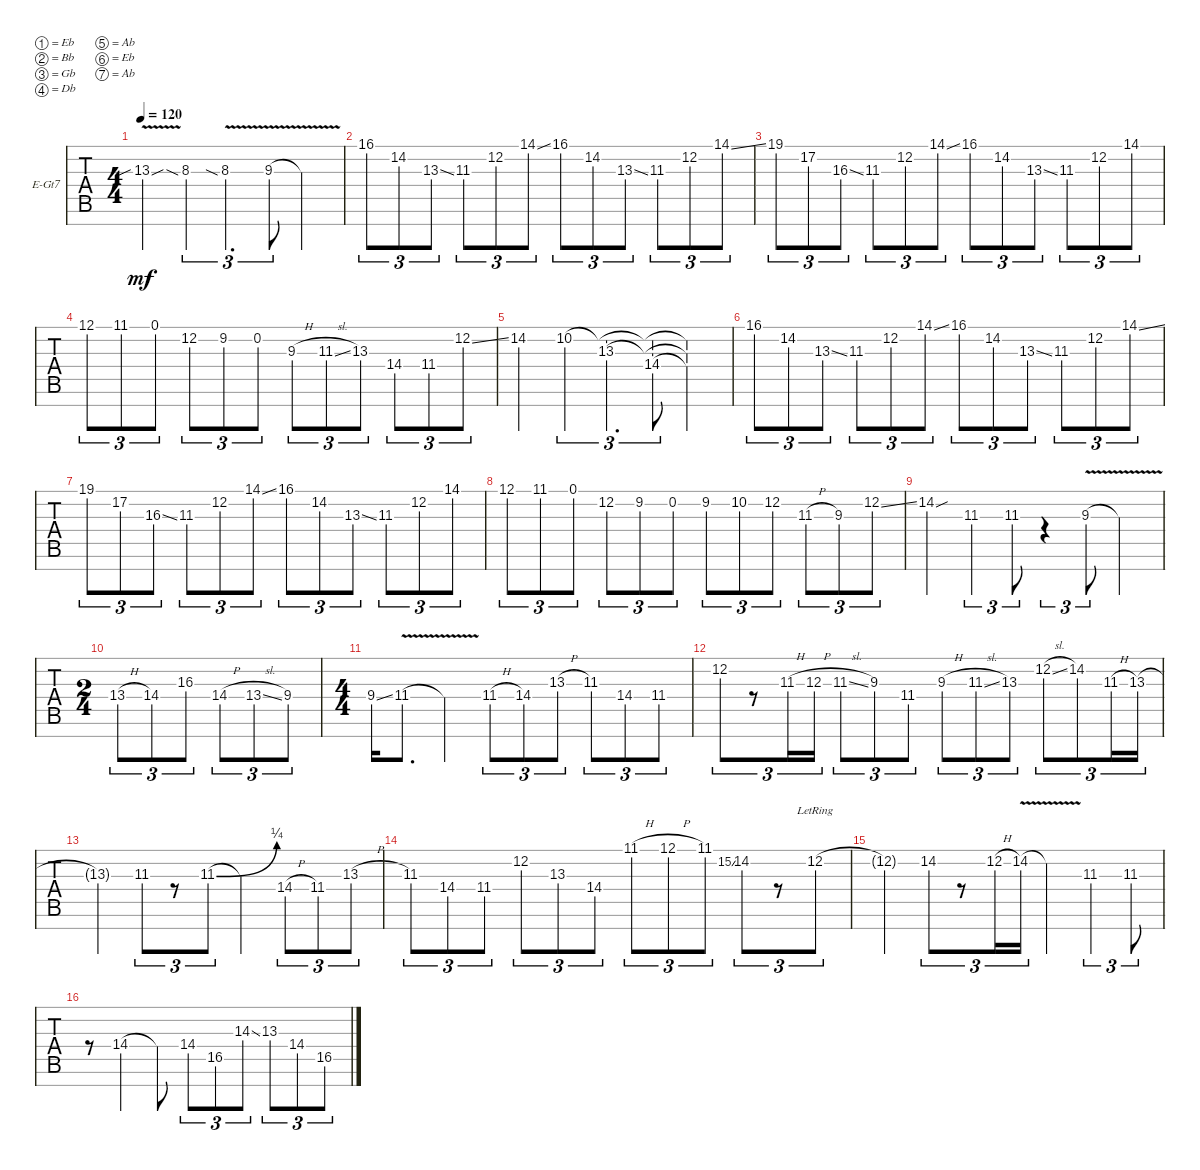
\defaultSystemsLayout 4
\bracketExtendMode groupsimilarinstruments
\firstSystemTrackNameOrientation horizontal
\otherSystemsTrackNameOrientation horizontal
\track ("Aaron Lead" "E-Gt7") {instrument distortionguitar}
\staff {tabs}
\tuning (Eb4 Bb3 Gb3 Db3 Ab2 Eb2 Ab1)
\ts (4 4)
\tempo 120
\clef g2
\ks c
13.3{v sib sou}.4{dy mf} 8.3{sia}.4{tu (3 2)} 8.3{v sia}.4{d tu (3 2)} 9.3{v}.8{tu (3 2)} 9.3{v t}.4 |
16.1.8{tu (3 2)} 14.2.8{tu (3 2)} 13.3{ss}.8{tu (3 2)} 11.3.8{tu (3 2)} 12.2.8{tu (3 2)} 14.1{ss}.8{tu (3 2)} 16.1.8{tu (3 2)} 14.2.8{tu (3 2)} 13.3{ss}.8{tu (3 2)} 11.3.8{tu (3 2)} 12.2.8{tu (3 2)} 14.1{ss}.8{tu (3 2)} |
19.1.8{tu (3 2)} 17.2.8{tu (3 2)} 16.3{ss}.8{tu (3 2)} 11.3.8{tu (3 2)} 12.2.8{tu (3 2)} 14.1{ss}.8{tu (3 2)} 16.1.8{tu (3 2)} 14.2.8{tu (3 2)} 13.3{ss}.8{tu (3 2)} 11.3.8{tu (3 2)} 12.2.8{tu (3 2)} 14.1.8{tu (3 2)} |
12.1.8{tu (3 2)} 11.1.8{tu (3 2)} 0.1.8{tu (3 2)} 12.2.8{tu (3 2)} 9.2.8{tu (3 2)} 0.2.8{tu (3 2)} 9.3{h}.8{tu (3 2)} 11.3{sl}.8{tu (3 2)} 13.3.8{tu (3 2)} 14.4.8{tu (3 2)} 11.4.8{tu (3 2)} 12.2{ss}.8{tu (3 2)} |
14.2.4 10.2.4{tu (3 2)} (13.3 10.2{t}).4{d tu (3 2)} (14.4 13.3{t} 10.2{t}).8{tu (3 2)} (14.4{t} 13.3{t} 10.2{t}).4 |
16.1.8{tu (3 2)} 14.2.8{tu (3 2)} 13.3{ss}.8{tu (3 2)} 11.3.8{tu (3 2)} 12.2.8{tu (3 2)} 14.1{ss}.8{tu (3 2)} 16.1.8{tu (3 2)} 14.2.8{tu (3 2)} 13.3{ss}.8{tu (3 2)} 11.3.8{tu (3 2)} 12.2.8{tu (3 2)} 14.1{ss}.8{tu (3 2)} |
19.1.8{tu (3 2)} 17.2.8{tu (3 2)} 16.3{ss}.8{tu (3 2)} 11.3.8{tu (3 2)} 12.2.8{tu (3 2)} 14.1{ss}.8{tu (3 2)} 16.1.8{tu (3 2)} 14.2.8{tu (3 2)} 13.3{ss}.8{tu (3 2)} 11.3.8{tu (3 2)} 12.2.8{tu (3 2)} 14.1.8{tu (3 2)} |
12.1.8{tu (3 2)} 11.1.8{tu (3 2)} 0.1.8{tu (3 2)} 12.2.8{tu (3 2)} 9.2.8{tu (3 2)} 0.2.8{tu (3 2)} 9.2.8{tu (3 2)} 10.2.8{tu (3 2)} 12.2.8{tu (3 2)} 11.3{h}.8{tu (3 2)} 9.3.8{tu (3 2)} 12.2{ss}.8{tu (3 2)} |
14.2{sou}.4 11.3.4{tu (3 2)} 11.3.8{tu (3 2)} r.4{tu (3 2)} 9.3{v}.8{tu (3 2)} 9.3{v t}.4 |
\ts (2 4)
13.4{h}.8{tu (3 2)} 14.4.8{tu (3 2)} 16.3.8{tu (3 2)} 14.4{h}.8{tu (3 2)} 13.4{sl}.8{tu (3 2)} 9.4.8{tu (3 2)} |
\ts (4 4)
9.4{ss}.16 11.4{v}.8{d} 11.4{v t}.4 11.4{h}.8{tu (3 2)} 14.4.8{tu (3 2)} 13.3{h}.8{tu (3 2)} 11.3.8{tu (3 2)} 14.4.8{tu (3 2)} 11.4.8{tu (3 2)} |
12.2.8{tu (3 2)} r.8{tu (3 2)} 11.3{h}.16{tu (3 2)} 12.3{h}.16{tu (3 2)} 11.3{sl}.8{tu (3 2)} 9.3.8{tu (3 2)} 11.4.8{tu (3 2)} 9.3{h}.8{tu (3 2)} 11.3{sl}.8{tu (3 2)} 13.3.8{tu (3 2)} 12.2{sl}.8{tu (3 2)} 14.2.8{tu (3 2)} 11.3{h}.16{tu (3 2)} 13.3.16{tu (3 2)} |
13.3{t}.4 11.3.8{tu (3 2)} r.8{tu (3 2)} 11.3{be (bend 0 0 15 1)}.8{tu (3 2)} 11.3{t}.4 14.4{h}.8{tu (3 2)} 11.4.8{tu (3 2)} 13.3{h}.8{tu (3 2)} |
11.3.8{tu (3 2)} 14.4.8{tu (3 2)} 11.4.8{tu (3 2)} 12.2.8{tu (3 2)} 13.3.8{tu (3 2)} 14.4.8{tu (3 2)} 11.1{h}.8{tu (3 2)} 12.1{h}.8{tu (3 2)} 11.1.8{tu (3 2)} 15.2{ss}.8{tu (3 2) gr} 14.2.8{tu (3 2)} r.8{tu (3 2)} 12.2{lr}.8{tu (3 2)} |
12.2{t}.4 14.2.8{tu (3 2)} r.8{tu (3 2)} 12.2{h}.16{tu (3 2)} 14.2{v}.16{tu (3 2)} 14.2{v t}.4 11.3.4{tu (3 2)} 11.3.8{tu (3 2)} |
r.8 14.4.4 14.4{t}.8 14.4.8{tu (3 2)} 16.5.8{tu (3 2)} 14.3{ss}.8{tu (3 2)} 13.3.8{tu (3 2)} 14.4.8{tu (3 2)} 16.5.8{tu (3 2)}
